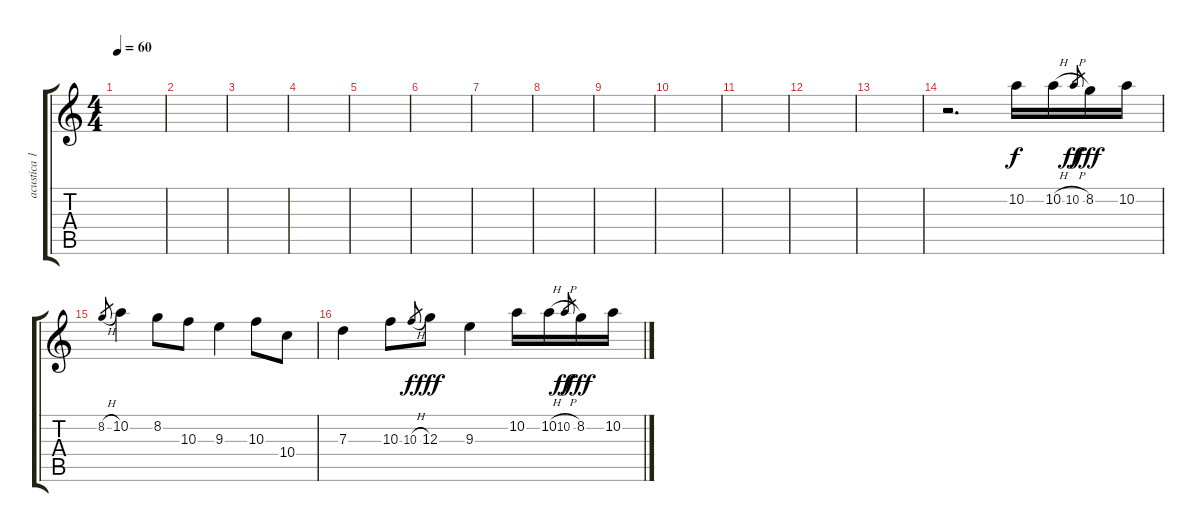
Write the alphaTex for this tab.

\track ("acustica 1" "acustica 1") {instrument acousticguitarnylon}
\staff {score tabs}
\tuning (E4 B3 G3 D3 A2 E2) {hide}
\ts (4 4)
\tempo 60
\clef g2
\ks c
|
|
|
|
|
|
|
|
|
|
|
|
|
r.2{d} 10.2.16 10.2{h}.16 10.2{h}.8{gr dy ff} 8.2.16{dy fff} 10.2.16 |
8.2{h}.8{gr} 10.2.4 8.2.8 10.3.8 9.3.4 10.3.8 10.4.8 |
7.3.4 10.3.8 10.3{h}.8{gr dy f} 12.3.8{dy fff} 9.3.4 10.2.16 10.2{h}.16 10.2{h}.8{gr dy ff} 8.2.16{dy fff} 10.2.16
